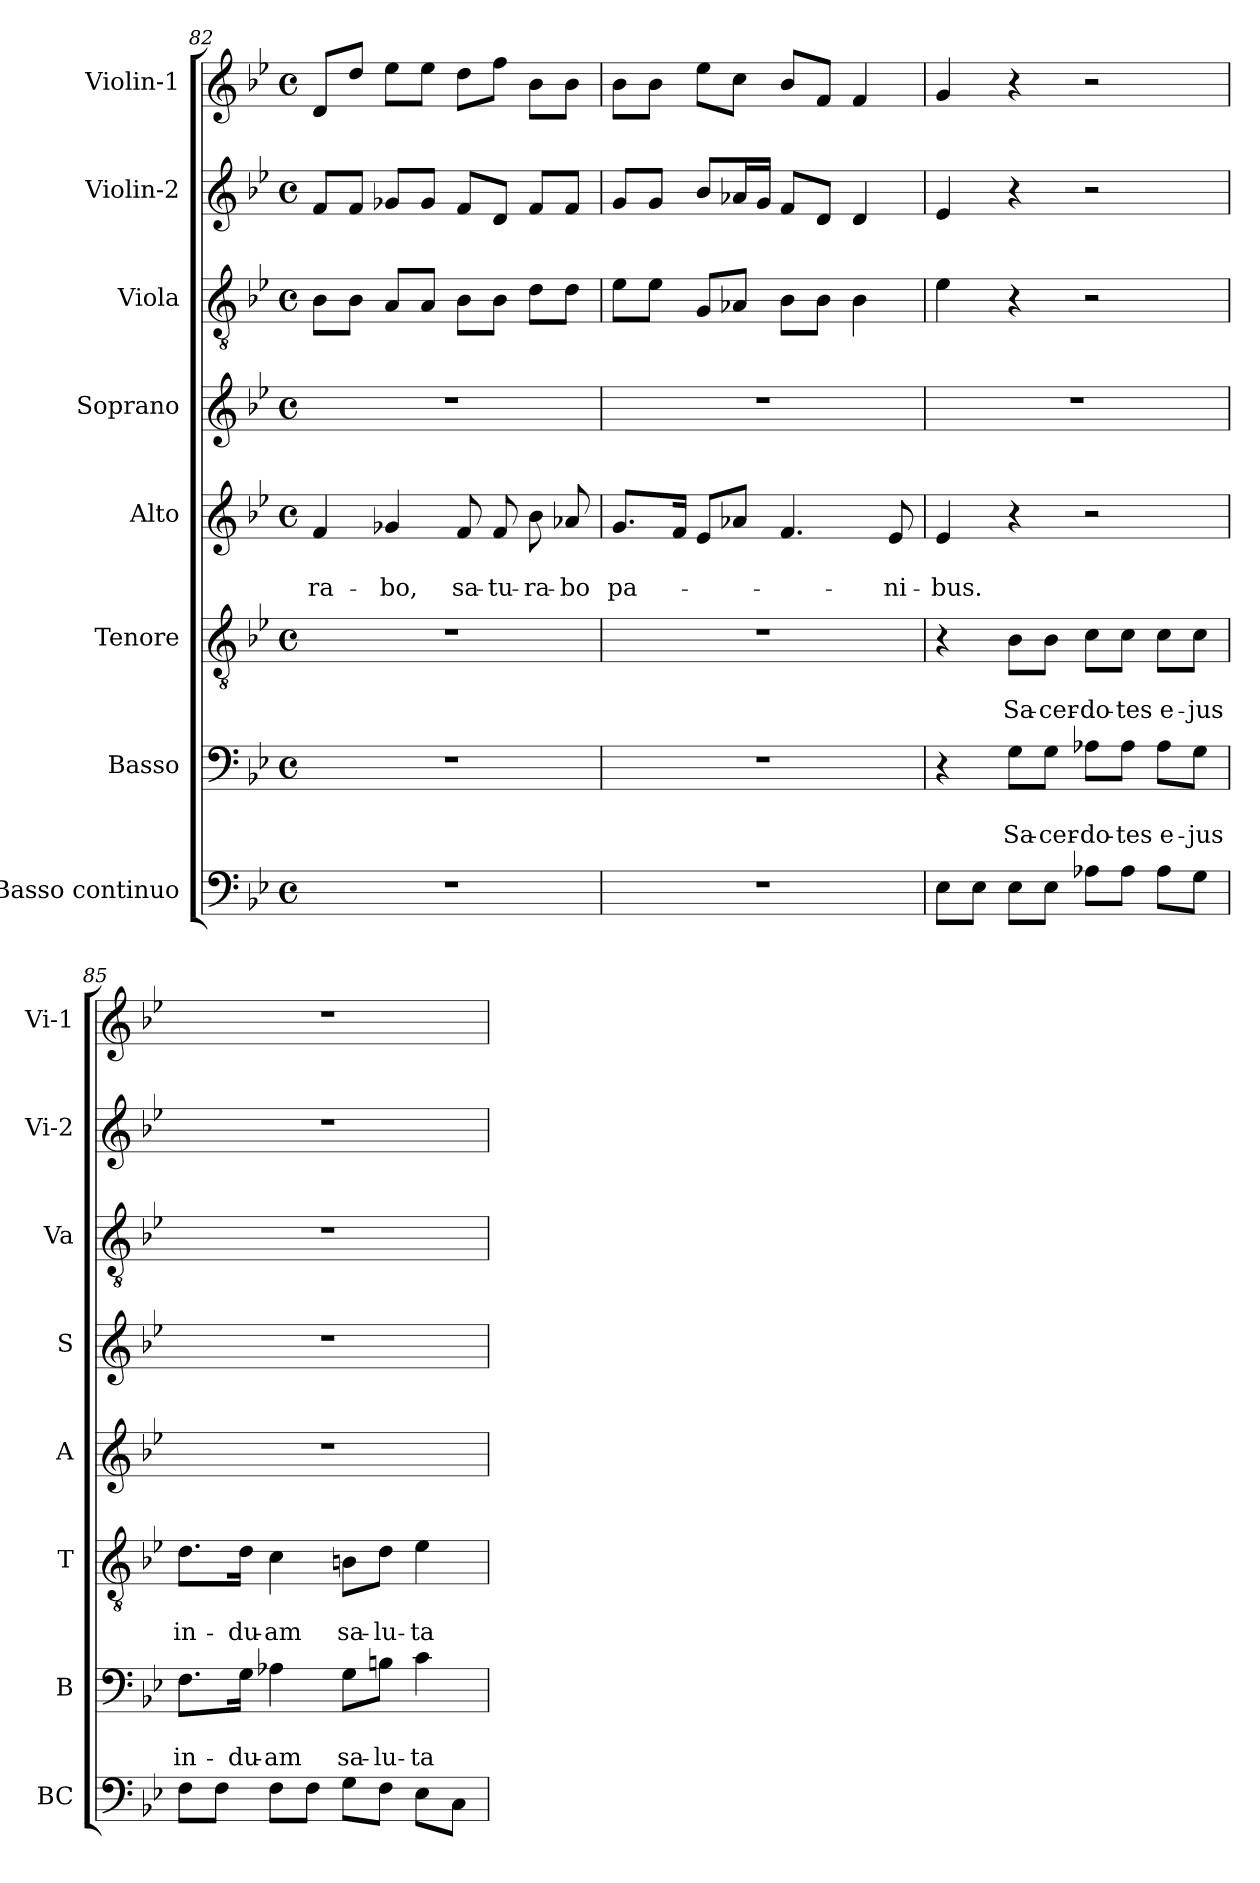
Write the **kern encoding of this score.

**kern	**kern	**text	**text	**kern	**text	**text	**kern	**text	**text	**kern	**kern	**kern	**kern
*part8	*part7	*part7	*part7	*part6	*part6	*part6	*part5	*part5	*part5	*part4	*part3	*part2	*part1
*staff8	*staff7	*staff7	*staff7	*staff6	*staff6	*staff6	*staff5	*staff5	*staff5	*staff4	*staff3	*staff2	*staff1
*I"Basso continuo	*I"Basso	*	*	*I"Tenore	*	*	*I"Alto	*	*	*I"Soprano	*I"Viola	*I"Violin-2	*I"Violin-1
*I'BC	*I'B	*	*	*I'T	*	*	*I'A	*	*	*I'S	*I'Va	*I'Vi-2	*I'Vi-1
*clefF4	*clefF4	*	*	*clefGv2	*	*	*clefG2	*	*	*clefG2	*clefGv2	*clefG2	*clefG2
*k[b-e-]	*k[b-e-]	*	*	*k[b-e-]	*	*	*k[b-e-]	*	*	*k[b-e-]	*k[b-e-]	*k[b-e-]	*k[b-e-]
*B-:	*B-:	*	*	*B-:	*	*	*B-:	*	*	*B-:	*B-:	*B-:	*B-:
*M4/4	*M4/4	*	*	*M4/4	*	*	*M4/4	*	*	*M4/4	*M4/4	*M4/4	*M4/4
*met(c)	*met(c)	*	*	*met(c)	*	*	*met(c)	*	*	*met(c)	*met(c)	*met(c)	*met(c)
=82	=82	=82	=82	=82	=82	=82	=82	=82	=82	=82	=82	=82	=82
!	!	!	!	!	!	!	!	!	!LO:LY:b	!	!	!	!
1r	1r	.	.	1r	.	.	4f/	.	-ra-	1r	8B-\L	8f/L	8d/L
.	.	.	.	.	.	.	.	.	.	.	8B-\J	8f/J	8dd/J
!	!	!	!	!	!	!	!	!	!LO:LY:b	!	!	!	!
.	.	.	.	.	.	.	4g-X/	.	-bo,	.	8A/L	8g-X/L	8ee-\L
.	.	.	.	.	.	.	.	.	.	.	8A/J	8g-/J	8ee-\J
!	!	!	!	!	!	!	!	!	!LO:LY:b	!	!	!	!
.	.	.	.	.	.	.	8f/	.	sa-	.	8B-\L	8f/L	8dd\L
!	!	!	!	!	!	!	!	!	!LO:LY:b	!	!	!	!
.	.	.	.	.	.	.	8f/	.	-tu-	.	8B-\J	8d/J	8ff\J
!	!	!	!	!	!	!	!	!	!LO:LY:b	!	!	!	!
.	.	.	.	.	.	.	8b-\	.	-ra-	.	8d\L	8f/L	8b-\L
!	!	!	!	!	!	!	!	!	!LO:LY:b	!	!	!	!
.	.	.	.	.	.	.	8a-X/	.	-bo	.	8d\J	8f/J	8b-\J
!!LO:PB:g=z
=83	=83	=83	=83	=83	=83	=83	=83	=83	=83	=83	=83	=83	=83
!	!	!	!	!	!	!	!	!	!LO:LY:b	!	!	!	!
1r	1r	.	.	1r	.	.	8.g/L	.	pa-	1r	8e-\L	8g/L	8b-\L
.	.	.	.	.	.	.	.	.	.	.	8e-\J	8g/J	8b-\J
.	.	.	.	.	.	.	16f/Jk	.	.	.	.	.	.
.	.	.	.	.	.	.	8e-/L	.	.	.	8G/L	8b-/L	8ee-\L
.	.	.	.	.	.	.	8a-X/J	.	.	.	8A-X/J	16a-X/L	8cc\J
.	.	.	.	.	.	.	.	.	.	.	.	16g/JJ	.
.	.	.	.	.	.	.	4.f/	.	.	.	8B-\L	8f/L	8b-/L
.	.	.	.	.	.	.	.	.	.	.	8B-\J	8d/J	8f/J
.	.	.	.	.	.	.	.	.	.	.	4B-\	4d/	4f/
!	!	!	!	!	!	!	!	!	!LO:LY:b	!	!	!	!
.	.	.	.	.	.	.	8e-/	.	-ni-	.	.	.	.
=84	=84	=84	=84	=84	=84	=84	=84	=84	=84	=84	=84	=84	=84
!	!	!	!	!	!	!	!	!	!LO:LY:b	!	!	!	!
8E-\L	4r	.	.	4r	.	.	4e-/	.	-bus.	1r	4e-\	4e-/	4g/
8E-\J	.	.	.	.	.	.	.	.	.	.	.	.	.
!	!	!	!LO:LY:b	!	!	!LO:LY:b	!	!	!	!	!	!	!
8E-\L	8G\L	.	Sa-	8B-\L	.	Sa-	4r	.	.	.	4r	4r	4r
!	!	!	!LO:LY:b	!	!	!LO:LY:b	!	!	!	!	!	!	!
8E-\J	8G\J	.	-cer-	8B-\J	.	-cer-	.	.	.	.	.	.	.
!	!	!	!LO:LY:b	!	!	!LO:LY:b	!	!	!	!	!	!	!
8A-X\L	8A-X\L	.	-do-	8c\L	.	-do-	2r	.	.	.	2r	2r	2r
!	!	!	!LO:LY:b	!	!	!LO:LY:b	!	!	!	!	!	!	!
8A-\J	8A-\J	.	-tes	8c\J	.	-tes	.	.	.	.	.	.	.
!	!	!	!LO:LY:b	!	!	!LO:LY:b	!	!	!	!	!	!	!
8A-\L	8A-\L	.	e-	8c\L	.	e-	.	.	.	.	.	.	.
!	!	!	!LO:LY:b	!	!	!LO:LY:b	!	!	!	!	!	!	!
8G\J	8G\J	.	-jus	8c\J	.	-jus	.	.	.	.	.	.	.
=85	=85	=85	=85	=85	=85	=85	=85	=85	=85	=85	=85	=85	=85
!	!	!	!LO:LY:b	!	!	!LO:LY:b	!	!	!	!	!	!	!
8F\L	8.F\L	.	in-	8.d\L	.	in-	1r	.	.	1r	1r	1r	1r
8F\J	.	.	.	.	.	.	.	.	.	.	.	.	.
!	!	!	!LO:LY:b	!	!	!LO:LY:b	!	!	!	!	!	!	!
.	16G\Jk	.	-du-	16d\Jk	.	-du-	.	.	.	.	.	.	.
!	!	!	!LO:LY:b	!	!	!LO:LY:b	!	!	!	!	!	!	!
8F\L	4A-X\	.	-am	4c\	.	-am	.	.	.	.	.	.	.
8F\J	.	.	.	.	.	.	.	.	.	.	.	.	.
!	!	!	!LO:LY:b	!	!	!LO:LY:b	!	!	!	!	!	!	!
8G\L	8G\L	.	sa-	8Bn\L	.	sa-	.	.	.	.	.	.	.
!	!	!	!LO:LY:b	!	!	!LO:LY:b	!	!	!	!	!	!	!
8F\J	8Bn\J	.	-lu-	8d\J	.	-lu-	.	.	.	.	.	.	.
!	!	!	!LO:LY:b	!	!	!LO:LY:b	!	!	!	!	!	!	!
8E-\L	4c\	.	-ta-	4e-\	.	-ta-	.	.	.	.	.	.	.
8C\J	.	.	.	.	.	.	.	.	.	.	.	.	.
=	=	=	=	=	=	=	=	=	=	=	=	=	=
*-	*-	*-	*-	*-	*-	*-	*-	*-	*-	*-	*-	*-	*-
